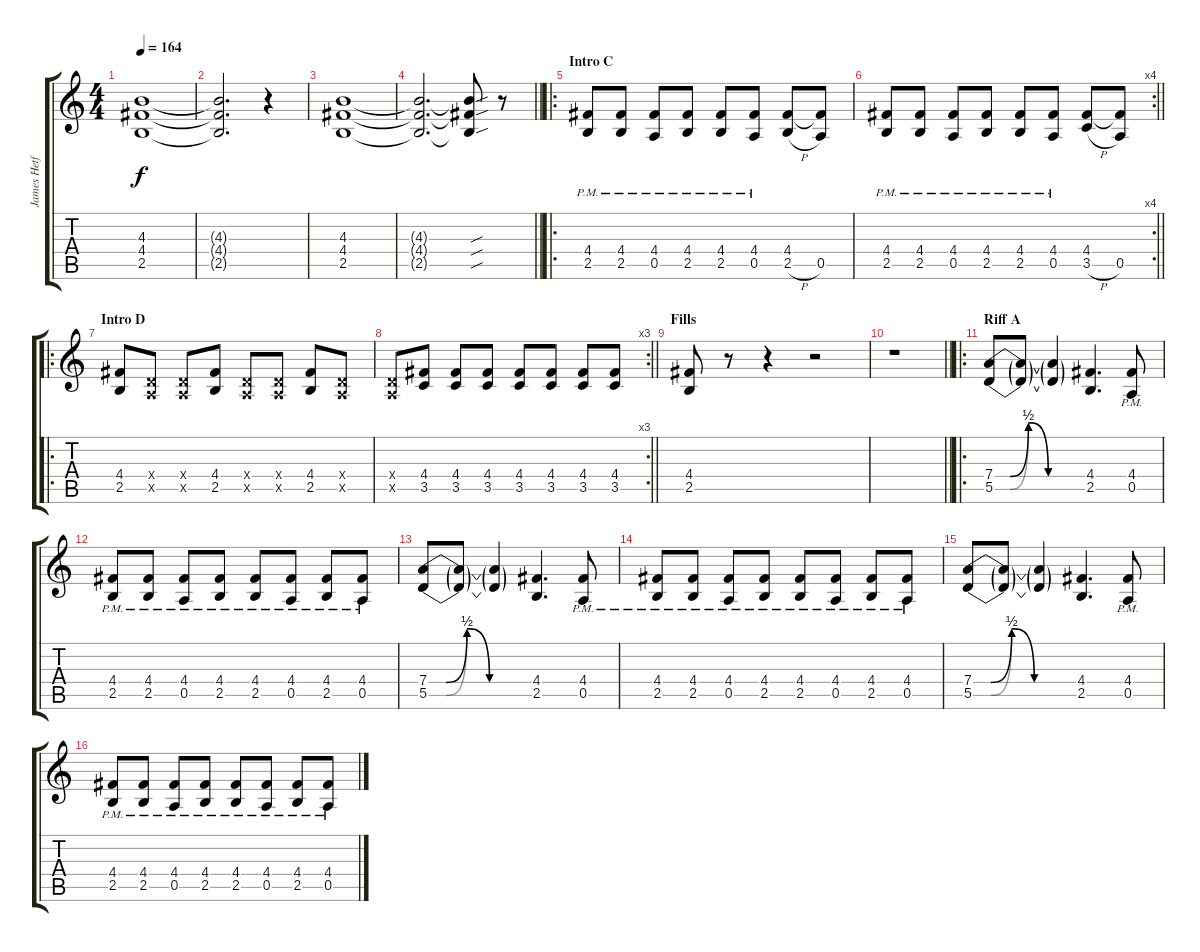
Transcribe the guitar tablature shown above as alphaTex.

\track ("James Hetfield" "James Hetf") {instrument distortionguitar}
\staff {score tabs}
\tuning (E4 B3 G3 D3 A2 E2) {hide}
\ts (4 4)
\tempo 164
\clef g2
\ks c
(4.3 4.4 2.5).1{dy f} |
(4.3{t} 4.4{t} 2.5{t}).2{d} r.4 |
(4.3 4.4 2.5).1 |
\barLineRight lightlight
(4.3{t} 4.4{t} 2.5{t}).2{d} (4.3{sou t} 4.4{sou t} 2.5{sou t}).8 r.8 |
\ro
\section ("" "Intro C")
(4.4{pm} 2.5{pm}).8 (4.4{pm} 2.5{pm}).8 (4.4{pm} 0.5{pm}).8 (4.4{pm} 2.5{pm}).8 (4.4{pm} 2.5{pm}).8 (4.4{pm} 0.5{pm}).8 (4.4 2.5{h}).8 (4.4{t} 0.5).8 |
\rc 4
\barLineRight lightlight
(4.4{pm} 2.5{pm}).8 (4.4{pm} 2.5{pm}).8 (4.4{pm} 0.5{pm}).8 (4.4{pm} 2.5{pm}).8 (4.4{pm} 2.5{pm}).8 (4.4{pm} 0.5{pm}).8 (4.4 3.5{h}).8 (4.4{t} 0.5).8 |
\ro
\section ("" "Intro D")
(4.4 2.5).8 (0.4{x} 0.5{x}).8 (0.4{x} 0.5{x}).8 (4.4 2.5).8 (0.4{x} 0.5{x}).8 (0.4{x} 0.5{x}).8 (4.4 2.5).8 (0.4{x} 0.5{x}).8 |
\rc 3
\barLineRight lightlight
(0.4{x} 0.5{x}).8 (4.4 3.5).8 (4.4 3.5).8 (4.4 3.5).8 (4.4 3.5).8 (4.4 3.5).8 (4.4 3.5).8 (4.4 3.5).8 |
\section ("" "Fills")
(4.4 2.5).8 r.8 r.4 r.2 |
\barLineRight lightlight
r.1 |
\ro
\section ("" "Riff A")
(7.4{be (custom 0 0 10 0 22 2 35 0 45 0 60 0)} 5.5{be (custom 0 0 10 0 22 2 35 0 60 0)}).8 (7.4{t} 5.5{t}).8 (7.4{t} 5.5{t}).4 (4.4 2.5).4{d} (4.4{pm} 0.5{pm}).8 |
(4.4{pm} 2.5{pm}).8 (4.4{pm} 2.5{pm}).8 (4.4{pm} 0.5{pm}).8 (4.4{pm} 2.5{pm}).8 (4.4{pm} 2.5{pm}).8 (4.4{pm} 0.5{pm}).8 (4.4{pm} 2.5{pm}).8 (4.4{pm} 0.5{pm}).8 |
(7.4{be (custom 0 0 10 0 22 2 35 0 45 0 60 0)} 5.5{be (custom 0 0 10 0 22 2 35 0 60 0)}).8 (7.4{t} 5.5{t}).8 (7.4{t} 5.5{t}).4 (4.4 2.5).4{d} (4.4{pm} 0.5{pm}).8 |
(4.4{pm} 2.5{pm}).8 (4.4{pm} 2.5{pm}).8 (4.4{pm} 0.5{pm}).8 (4.4{pm} 2.5{pm}).8 (4.4{pm} 2.5{pm}).8 (4.4{pm} 0.5{pm}).8 (4.4{pm} 2.5{pm}).8 (4.4{pm} 0.5{pm}).8 |
(7.4{be (custom 0 0 10 0 22 2 35 0 45 0 60 0)} 5.5{be (custom 0 0 10 0 22 2 35 0 60 0)}).8 (7.4{t} 5.5{t}).8 (7.4{t} 5.5{t}).4 (4.4 2.5).4{d} (4.4{pm} 0.5{pm}).8 |
(4.4{pm} 2.5{pm}).8 (4.4{pm} 2.5{pm}).8 (4.4{pm} 0.5{pm}).8 (4.4{pm} 2.5{pm}).8 (4.4{pm} 2.5{pm}).8 (4.4{pm} 0.5{pm}).8 (4.4{pm} 2.5{pm}).8 (4.4{pm} 0.5{pm}).8
